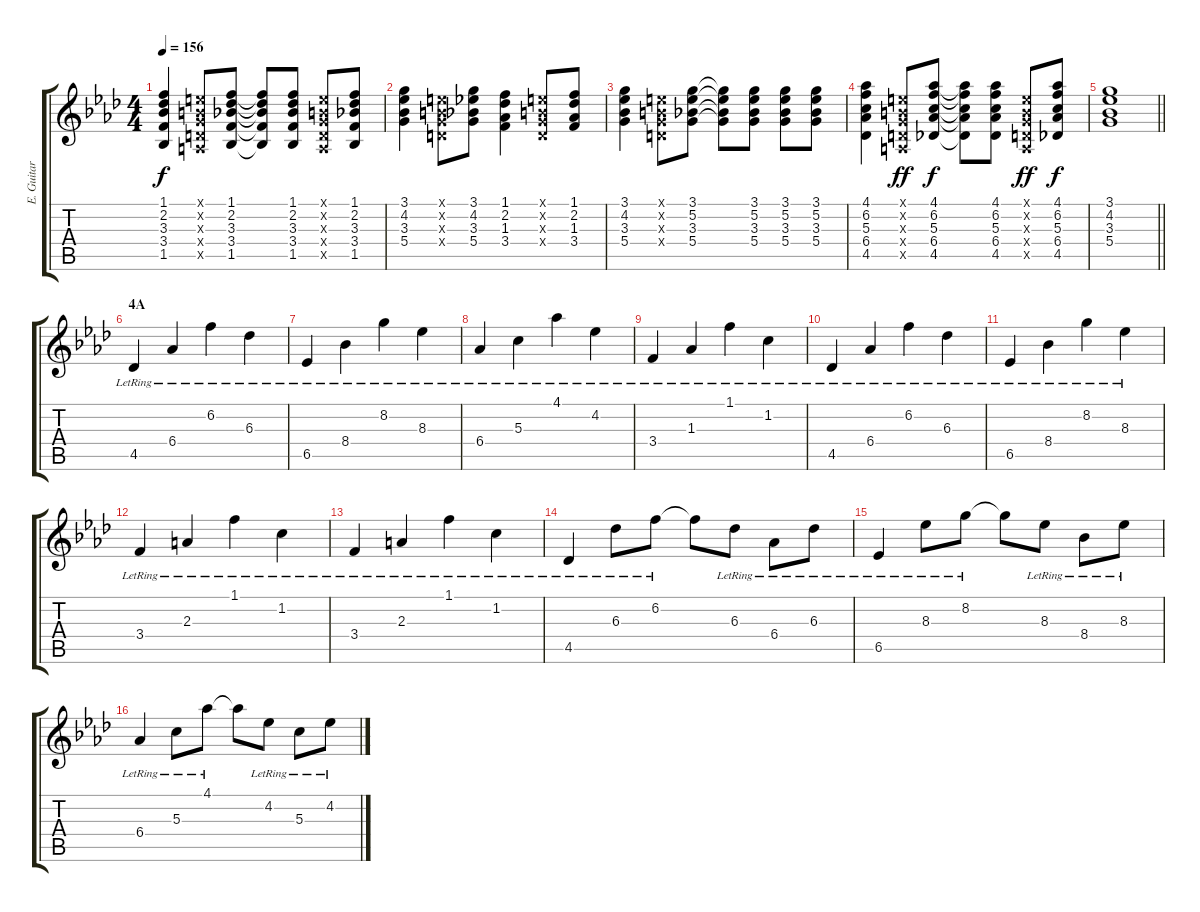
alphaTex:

\track ("E. Guitar III" "E. Guitar ") {instrument electricguitarclean}
\staff {score tabs}
\tuning (E4 B3 G3 D3 A2 E2) {hide}
\ts (4 4)
\tempo 156
\clef g2
\ks ab
(1.1 2.2 3.3 3.4 1.5).4{dy f} (0.1{x} 0.2{x} 0.3{x} 0.4{x} 0.5{x}).8 (1.1 2.2 3.3 3.4 1.5).8 (1.1{t} 2.2{t} 3.3{t} 3.4{t} 1.5{t}).8 (1.1 2.2 3.3 3.4 1.5).8 (0.1{x} 0.2{x} 0.3{x} 0.4{x} 0.5{x}).8 (1.1 2.2 3.3 3.4 1.5).8 |
(3.1 4.2 3.3 5.4).4 (0.1{x} 0.2{x} 0.3{x} 0.4{x}).8 (3.1 4.2 3.3 5.4).8 (1.1 2.2 1.3 3.4).4 (0.1{x} 0.2{x} 0.3{x} 0.4{x}).8 (1.1 2.2 1.3 3.4).8 |
(3.1 4.2 3.3 5.4).4 (0.1{x} 0.2{x} 0.3{x} 0.4{x}).8 (3.1 5.2 3.3 5.4).8 (3.1{t} 5.2{t} 3.3{t} 5.4{t}).8 (3.1 5.2 3.3 5.4).8 (3.1 5.2 3.3 5.4).8 (3.1 5.2 3.3 5.4).8 |
(4.1 6.2 5.3 6.4 4.5).4 (0.1{x} 0.2{x} 0.3{x} 0.4{x} 0.5{x}).8{dy ff} (4.1 6.2 5.3 6.4 4.5).8{dy f} (4.1{t} 6.2{t} 5.3{t} 6.4{t} 4.5{t}).8 (4.1 6.2 5.3 6.4 4.5).8 (0.1{x} 0.2{x} 0.3{x} 0.4{x} 0.5{x}).8{dy ff} (4.1 6.2 5.3 6.4 4.5).8{dy f} |
\barLineRight lightlight
(3.1 4.2 3.3 5.4).1 |
\section ("" "4A")
4.5{lr}.4 6.4{lr}.4 6.2{lr}.4 6.3{lr}.4 |
6.5{lr}.4 8.4{lr}.4 8.2{lr}.4 8.3{lr}.4 |
6.4{lr}.4 5.3{lr}.4 4.1{lr}.4 4.2{lr}.4 |
3.4{lr}.4 1.3{lr}.4 1.1{lr}.4 1.2{lr}.4 |
4.5{lr}.4 6.4{lr}.4 6.2{lr}.4 6.3{lr}.4 |
6.5{lr}.4 8.4{lr}.4 8.2{lr}.4 8.3{lr}.4 |
3.4{lr}.4 2.3{lr}.4 1.1{lr}.4 1.2{lr}.4 |
3.4{lr}.4 2.3{lr}.4 1.1{lr}.4 1.2{lr}.4 |
4.5{lr}.4 6.3{lr}.8 6.2{lr}.8 6.2{t}.8 6.3{lr}.8 6.4{lr}.8 6.3{lr}.8 |
6.5{lr}.4 8.3{lr}.8 8.2{lr}.8 8.2{t}.8 8.3{lr}.8 8.4{lr}.8 8.3{lr}.8 |
6.4{lr}.4 5.3{lr}.8 4.1{lr}.8 4.1{t}.8 4.2{lr}.8 5.3{lr}.8 4.2{lr}.8
